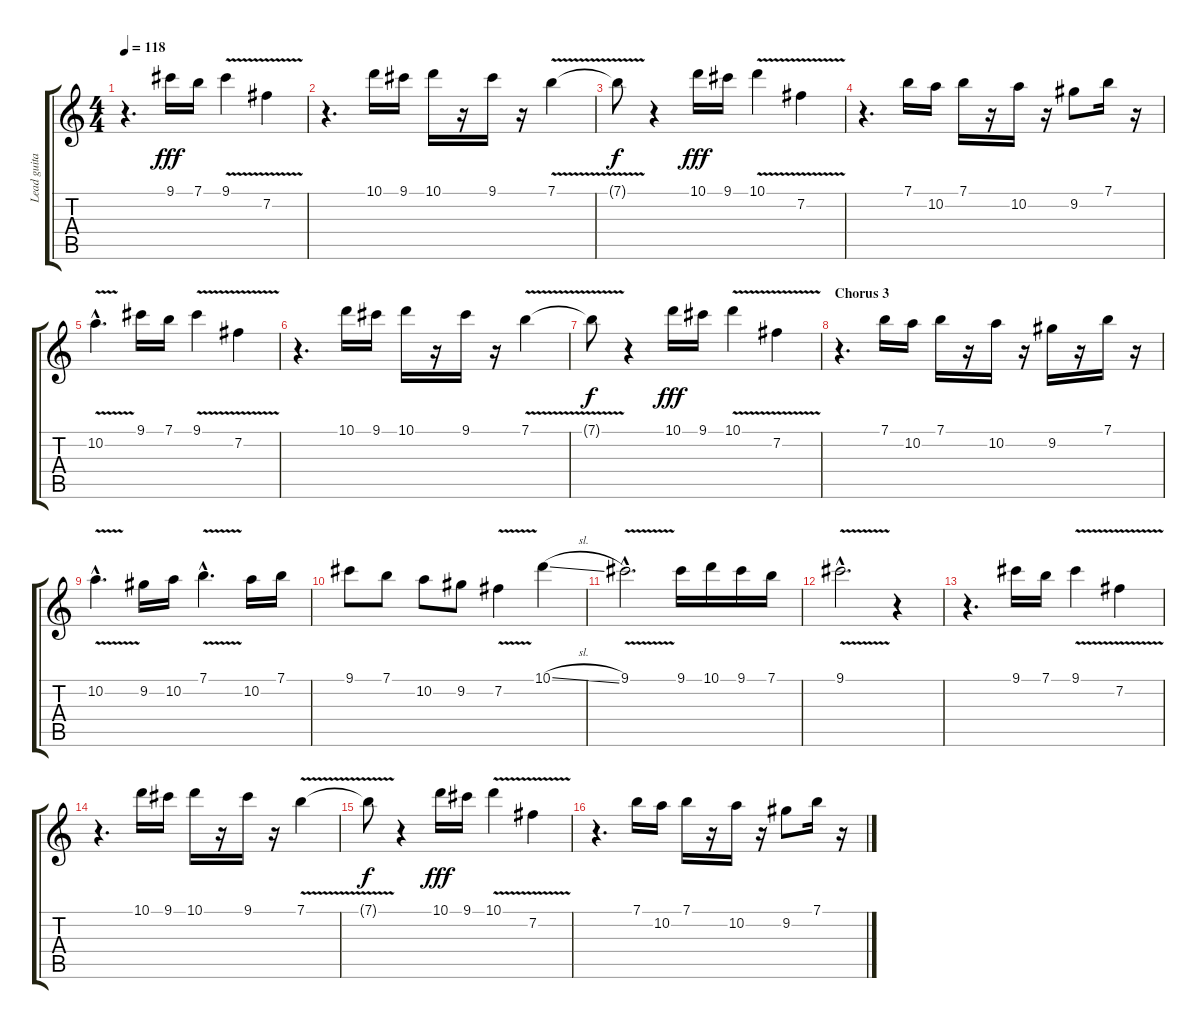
\track ("Lead guitar/ Trumpet" "Lead guita") {instrument distortionguitar}
\staff {score tabs}
\tuning (E4 B3 G3 D3 A2 E2) {hide}
\ts (4 4)
\tempo 118
\clef g2
\ks c
r.4{d dy fff instrument trumpet} 9.1.16 7.1.16 9.1{v}.4 7.2{v}.4 |
r.4{d} 10.1.16 9.1.16 10.1.16 r.16 9.1.16 r.16 7.1{v}.4 |
7.1{t}.8{dy f} r.4 10.1.16{dy fff} 9.1.16 10.1{v}.4 7.2{v}.4 |
r.4{d} 7.1.16 10.2.16 7.1.16 r.16 10.2.16 r.16 9.2.8 7.1.16 r.16 |
10.2{v hac}.4{d} 9.1.16 7.1.16 9.1{v}.4 7.2{v}.4 |
r.4{d} 10.1.16 9.1.16 10.1.16 r.16 9.1.16 r.16 7.1{v}.4 |
7.1{t}.8{dy f} r.4 10.1.16{dy fff} 9.1.16 10.1{v}.4 7.2{v}.4 |
\section ("" "Chorus 3")
r.4{d} 7.1.16 10.2.16 7.1.16 r.16 10.2.16 r.16 9.2.16 r.16 7.1.16 r.16 |
10.2{v hac}.4{d} 9.2.16 10.2.16 7.1{v hac}.4{d} 10.2.16 7.1.16 |
9.1.8 7.1.8 10.2.8 9.2.8 7.2{v}.4 10.1{sl}.4 |
9.1{v hac}.2{d} 9.1.16 10.1.16 9.1.16 7.1.16 |
9.1{v hac}.2{d} r.4 |
r.4{d} 9.1.16 7.1.16 9.1{v}.4 7.2{v}.4 |
r.4{d} 10.1.16 9.1.16 10.1.16 r.16 9.1.16 r.16 7.1{v}.4 |
7.1{t}.8{dy f} r.4 10.1.16{dy fff} 9.1.16 10.1{v}.4 7.2{v}.4 |
r.4{d} 7.1.16 10.2.16 7.1.16 r.16 10.2.16 r.16 9.2.8 7.1.16 r.16
